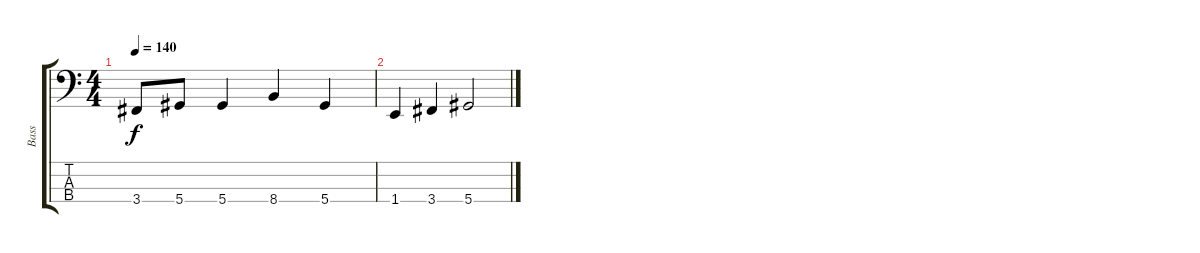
\track ("Bass" "Bass") {instrument electricbassfinger}
\staff {score tabs}
\tuning (Gb2 Db2 Ab1 Eb1) {hide}
\ts (4 4)
\tempo 140
\clef f4
\ks c
3.4.8{dy f} 5.4.8 5.4.4 8.4.4 5.4.4 |
1.4.4 3.4.4 5.4.2
